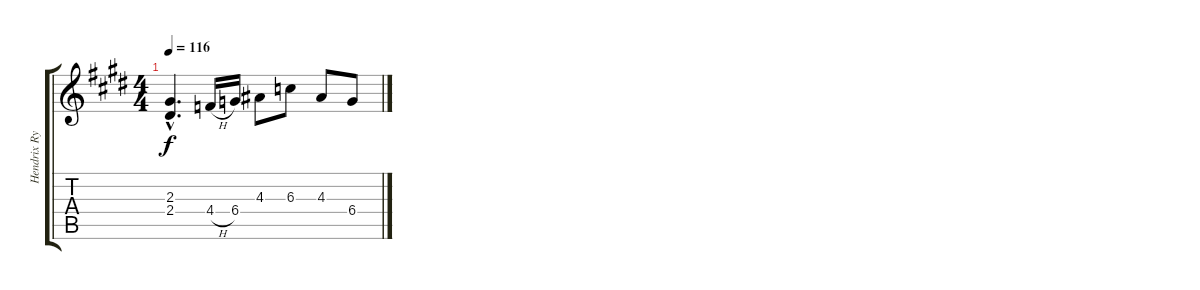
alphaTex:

\track ("Hendrix Rythm" "Hendrix Ry") {instrument electricguitarjazz}
\staff {score tabs}
\tuning (Eb4 Bb3 Gb3 Db3 Ab2 Eb2) {hide}
\ts (4 4)
\tempo 116
\clef g2
\ks c#minor
(2.3{hac} 2.4{hac}).4{d dy f} 4.4{h}.16 6.4.16 4.3.8 6.3.8 4.3.8 6.4.8
